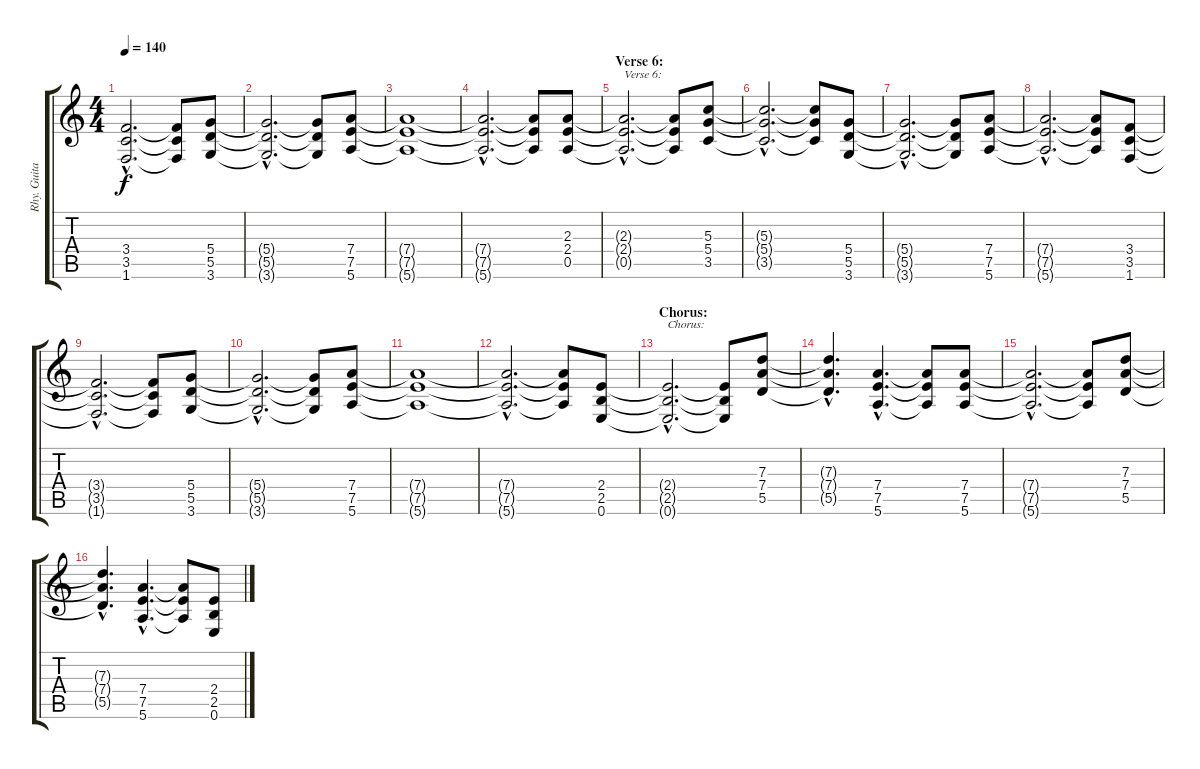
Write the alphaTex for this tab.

\track ("Rhy. Guitar 2" "Rhy. Guita") {instrument distortionguitar}
\staff {score tabs}
\tuning (E4 B3 G3 D3 A2 E2) {hide}
\ts (4 4)
\tempo 140
\clef g2
\ks c
(3.4{hac t} 3.5{hac t} 1.6{hac t}).2{d dy f} (3.4{t} 3.5{t} 1.6{t}).8 (5.4 5.5 3.6).8 |
(5.4{hac t} 5.5{hac t} 3.6{hac t}).2{d} (5.4{t} 5.5{t} 3.6{t}).8 (7.4 7.5 5.6).8 |
(7.4{t} 7.5{t} 5.6{t}).1 |
(7.4{hac t} 7.5{hac t} 5.6{hac t}).2{d} (7.4{t} 7.5{t} 5.6{t}).8 (2.3 2.4 0.5).8 |
\section ("" "Verse 6:")
(2.3{hac t} 2.4{hac t} 0.5{hac t}).2{d txt "Verse 6:"} (2.3{t} 2.4{t} 0.5{t}).8 (5.3 5.4 3.5).8 |
(5.3{hac t} 5.4{hac t} 3.5{hac t}).2{d} (5.3{t} 5.4{t} 3.5{t}).8 (5.4 5.5 3.6).8 |
(5.4{hac t} 5.5{hac t} 3.6{hac t}).2{d} (5.4{t} 5.5{t} 3.6{t}).8 (7.4 7.5 5.6).8 |
(7.4{hac t} 7.5{hac t} 5.6{hac t}).2{d} (7.4{t} 7.5{t} 5.6{t}).8 (3.4 3.5 1.6).8 |
(3.4{hac t} 3.5{hac t} 1.6{hac t}).2{d} (3.4{t} 3.5{t} 1.6{t}).8 (5.4 5.5 3.6).8 |
(5.4{hac t} 5.5{hac t} 3.6{hac t}).2{d} (5.4{t} 5.5{t} 3.6{t}).8 (7.4 7.5 5.6).8 |
(7.4{t} 7.5{t} 5.6{t}).1 |
(7.4{hac t} 7.5{hac t} 5.6{hac t}).2{d} (7.4{t} 7.5{t} 5.6{t}).8 (2.4 2.5 0.6).8 |
\section ("" "Chorus:")
(2.4{hac t} 2.5{hac t} 0.6{hac t}).2{d txt "Chorus:"} (2.4{t} 2.5{t} 0.6{t}).8 (7.3 7.4 5.5).8 |
(7.3{hac t} 7.4{hac t} 5.5{hac t}).4{d} (7.4{hac} 7.5{hac} 5.6{hac}).4{d} (7.4{t} 7.5{t} 5.6{t}).8 (7.4 7.5 5.6).8 |
(7.4{hac t} 7.5{hac t} 5.6{hac t}).2{d} (7.4{t} 7.5{t} 5.6{t}).8 (7.3 7.4 5.5).8 |
(7.3{hac t} 7.4{hac t} 5.5{hac t}).4{d} (7.4{hac} 7.5{hac} 5.6{hac}).4{d} (7.4{t} 7.5{t} 5.6{t}).8 (2.4 2.5 0.6).8
